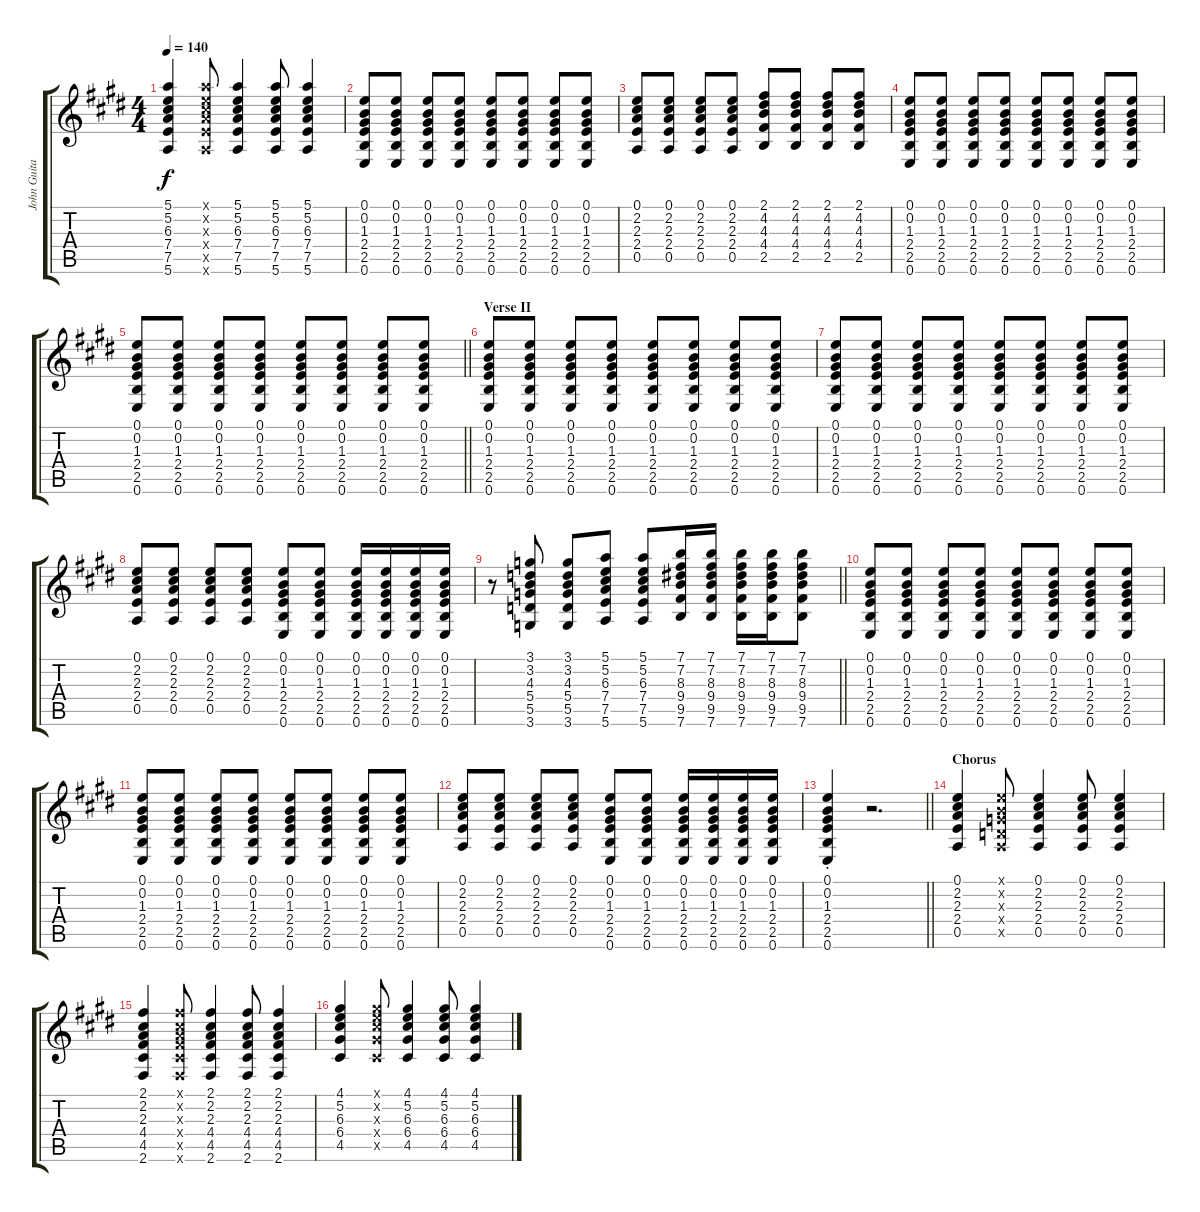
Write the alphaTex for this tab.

\track ("John Guitar" "John Guita") {instrument electricguitarclean}
\staff {score tabs}
\tuning (E4 B3 G3 D3 A2 E2) {hide}
\ts (4 4)
\tempo 140
\clef g2
\ks e
(5.1 5.2 6.3 7.4 7.5 5.6).4{dy f} (5.1{x} 5.2{x} 6.3{x} 7.4{x} 7.5{x} 5.6{x}).8 (5.1 5.2 6.3 7.4 7.5 5.6).4 (5.1 5.2 6.3 7.4 7.5 5.6).8 (5.1 5.2 6.3 7.4 7.5 5.6).4 |
(0.1 0.2 1.3 2.4 2.5 0.6).8 (0.1 0.2 1.3 2.4 2.5 0.6).8 (0.1 0.2 1.3 2.4 2.5 0.6).8 (0.1 0.2 1.3 2.4 2.5 0.6).8 (0.1 0.2 1.3 2.4 2.5 0.6).8 (0.1 0.2 1.3 2.4 2.5 0.6).8 (0.1 0.2 1.3 2.4 2.5 0.6).8 (0.1 0.2 1.3 2.4 2.5 0.6).8 |
(0.1 2.2 2.3 2.4 0.5).8 (0.1 2.2 2.3 2.4 0.5).8 (0.1 2.2 2.3 2.4 0.5).8 (0.1 2.2 2.3 2.4 0.5).8 (2.1 4.2 4.3 4.4 2.5).8 (2.1 4.2 4.3 4.4 2.5).8 (2.1 4.2 4.3 4.4 2.5).8 (2.1 4.2 4.3 4.4 2.5).8 |
(0.1 0.2 1.3 2.4 2.5 0.6).8 (0.1 0.2 1.3 2.4 2.5 0.6).8 (0.1 0.2 1.3 2.4 2.5 0.6).8 (0.1 0.2 1.3 2.4 2.5 0.6).8 (0.1 0.2 1.3 2.4 2.5 0.6).8 (0.1 0.2 1.3 2.4 2.5 0.6).8 (0.1 0.2 1.3 2.4 2.5 0.6).8 (0.1 0.2 1.3 2.4 2.5 0.6).8 |
\barLineRight lightlight
(0.1 0.2 1.3 2.4 2.5 0.6).8 (0.1 0.2 1.3 2.4 2.5 0.6).8 (0.1 0.2 1.3 2.4 2.5 0.6).8 (0.1 0.2 1.3 2.4 2.5 0.6).8 (0.1 0.2 1.3 2.4 2.5 0.6).8 (0.1 0.2 1.3 2.4 2.5 0.6).8 (0.1 0.2 1.3 2.4 2.5 0.6).8 (0.1 0.2 1.3 2.4 2.5 0.6).8 |
\section ("" "Verse II")
(0.1 0.2 1.3 2.4 2.5 0.6).8 (0.1 0.2 1.3 2.4 2.5 0.6).8 (0.1 0.2 1.3 2.4 2.5 0.6).8 (0.1 0.2 1.3 2.4 2.5 0.6).8 (0.1 0.2 1.3 2.4 2.5 0.6).8 (0.1 0.2 1.3 2.4 2.5 0.6).8 (0.1 0.2 1.3 2.4 2.5 0.6).8 (0.1 0.2 1.3 2.4 2.5 0.6).8 |
(0.1 0.2 1.3 2.4 2.5 0.6).8 (0.1 0.2 1.3 2.4 2.5 0.6).8 (0.1 0.2 1.3 2.4 2.5 0.6).8 (0.1 0.2 1.3 2.4 2.5 0.6).8 (0.1 0.2 1.3 2.4 2.5 0.6).8 (0.1 0.2 1.3 2.4 2.5 0.6).8 (0.1 0.2 1.3 2.4 2.5 0.6).8 (0.1 0.2 1.3 2.4 2.5 0.6).8 |
(0.1 2.2 2.3 2.4 0.5).8 (0.1 2.2 2.3 2.4 0.5).8 (0.1 2.2 2.3 2.4 0.5).8 (0.1 2.2 2.3 2.4 0.5).8 (0.1 0.2 1.3 2.4 2.5 0.6).8 (0.1 0.2 1.3 2.4 2.5 0.6).8 (0.1 0.2 1.3 2.4 2.5 0.6).16 (0.1 0.2 1.3 2.4 2.5 0.6).16 (0.1 0.2 1.3 2.4 2.5 0.6).16 (0.1 0.2 1.3 2.4 2.5 0.6).16 |
\barLineRight lightlight
r.8 (3.1 3.2 4.3 5.4 5.5 3.6).8 (3.1 3.2 4.3 5.4 5.5 3.6).8 (5.1 5.2 6.3 7.4 7.5 5.6).8 (5.1 5.2 6.3 7.4 7.5 5.6).8 (7.1 7.2 8.3 9.4 9.5 7.6).16 (7.1 7.2 8.3 9.4 9.5 7.6).16 (7.1 7.2 8.3 9.4 9.5 7.6).16 (7.1 7.2 8.3 9.4 9.5 7.6).16 (7.1 7.2 8.3 9.4 9.5 7.6).8 |
(0.1 0.2 1.3 2.4 2.5 0.6).8 (0.1 0.2 1.3 2.4 2.5 0.6).8 (0.1 0.2 1.3 2.4 2.5 0.6).8 (0.1 0.2 1.3 2.4 2.5 0.6).8 (0.1 0.2 1.3 2.4 2.5 0.6).8 (0.1 0.2 1.3 2.4 2.5 0.6).8 (0.1 0.2 1.3 2.4 2.5 0.6).8 (0.1 0.2 1.3 2.4 2.5 0.6).8 |
(0.1 0.2 1.3 2.4 2.5 0.6).8 (0.1 0.2 1.3 2.4 2.5 0.6).8 (0.1 0.2 1.3 2.4 2.5 0.6).8 (0.1 0.2 1.3 2.4 2.5 0.6).8 (0.1 0.2 1.3 2.4 2.5 0.6).8 (0.1 0.2 1.3 2.4 2.5 0.6).8 (0.1 0.2 1.3 2.4 2.5 0.6).8 (0.1 0.2 1.3 2.4 2.5 0.6).8 |
(0.1 2.2 2.3 2.4 0.5).8 (0.1 2.2 2.3 2.4 0.5).8 (0.1 2.2 2.3 2.4 0.5).8 (0.1 2.2 2.3 2.4 0.5).8 (0.1 0.2 1.3 2.4 2.5 0.6).8 (0.1 0.2 1.3 2.4 2.5 0.6).8 (0.1 0.2 1.3 2.4 2.5 0.6).16 (0.1 0.2 1.3 2.4 2.5 0.6).16 (0.1 0.2 1.3 2.4 2.5 0.6).16 (0.1 0.2 1.3 2.4 2.5 0.6).16 |
\barLineRight lightlight
(0.1{st} 0.2{st} 1.3{st} 2.4{st} 2.5{st} 0.6{st}).4 r.2{d} |
\section ("" "Chorus")
(0.1 2.2 2.3 2.4 0.5).4 (0.1{x} 0.2{x} 0.3{x} 0.4{x} 0.5{x}).8 (0.1 2.2 2.3 2.4 0.5).4 (0.1 2.2 2.3 2.4 0.5).8 (0.1 2.2 2.3 2.4 0.5).4 |
(2.1 2.2 2.3 4.4 4.5 2.6).4 (2.1{x} 2.2{x} 2.3{x} 4.4{x} 4.5{x} 2.6{x}).8 (2.1 2.2 2.3 4.4 4.5 2.6).4 (2.1 2.2 2.3 4.4 4.5 2.6).8 (2.1 2.2 2.3 4.4 4.5 2.6).4 |
(4.1 5.2 6.3 6.4 4.5).4 (4.1{x} 5.2{x} 6.3{x} 6.4{x} 4.5{x}).8 (4.1 5.2 6.3 6.4 4.5).4 (4.1 5.2 6.3 6.4 4.5).8 (4.1 5.2 6.3 6.4 4.5).4
